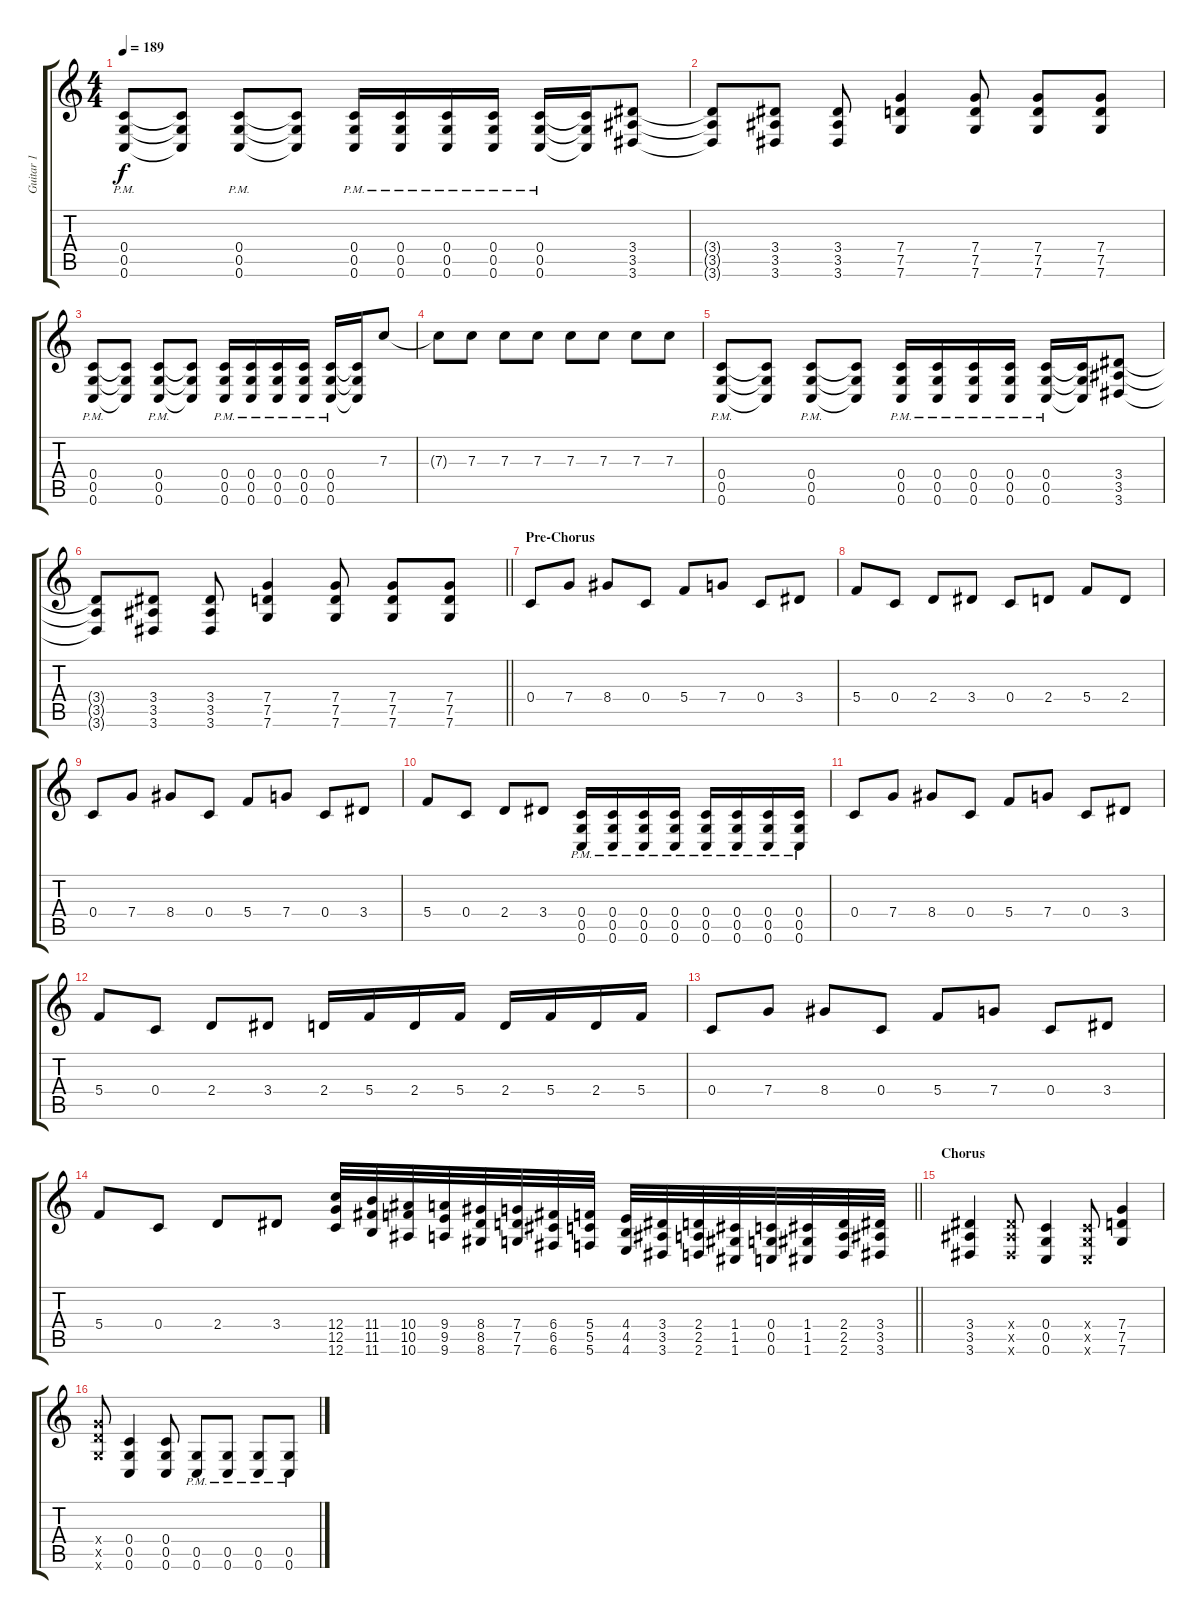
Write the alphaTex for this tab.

\track ("Guitar 1" "Guitar 1") {instrument distortionguitar}
\staff {score tabs}
\tuning (D4 A3 F3 C3 G2 C2) {hide}
\ts (4 4)
\tempo 189
\clef g2
\ks c
(0.4 0.5 0.6{pm}).8{dy f} (0.4{t} 0.5{t} 0.6{t}).8 (0.4 0.5 0.6{pm}).8 (0.4{t} 0.5{t} 0.6{t}).8 (0.4 0.5 0.6{pm}).16 (0.4 0.5 0.6{pm}).16 (0.4 0.5 0.6{pm}).16 (0.4 0.5 0.6{pm}).16 (0.4 0.5 0.6{pm}).16 (0.4{t} 0.5{t} 0.6{t}).16 (3.4 3.5 3.6).8 |
(3.4{t} 3.5{t} 3.6{t}).8 (3.4 3.5 3.6).8 (3.4 3.5 3.6).8 (7.4 7.5 7.6).4 (7.4 7.5 7.6).8 (7.4 7.5 7.6).8 (7.4 7.5 7.6).8 |
(0.4 0.5 0.6{pm}).8 (0.4{t} 0.5{t} 0.6{t}).8 (0.4 0.5 0.6{pm}).8 (0.4{t} 0.5{t} 0.6{t}).8 (0.4 0.5 0.6{pm}).16 (0.4 0.5 0.6{pm}).16 (0.4 0.5 0.6{pm}).16 (0.4 0.5 0.6{pm}).16 (0.4 0.5 0.6{pm}).16 (0.4{t} 0.5{t} 0.6{t}).16 7.3.8 |
7.3{t}.8 7.3.8 7.3.8 7.3.8 7.3.8 7.3.8 7.3.8 7.3.8 |
(0.4 0.5 0.6{pm}).8 (0.4{t} 0.5{t} 0.6{t}).8 (0.4 0.5 0.6{pm}).8 (0.4{t} 0.5{t} 0.6{t}).8 (0.4 0.5 0.6{pm}).16 (0.4 0.5 0.6{pm}).16 (0.4 0.5 0.6{pm}).16 (0.4 0.5 0.6{pm}).16 (0.4 0.5 0.6{pm}).16 (0.4{t} 0.5{t} 0.6{t}).16 (3.4 3.5 3.6).8 |
\barLineRight lightlight
(3.4{t} 3.5{t} 3.6{t}).8 (3.4 3.5 3.6).8 (3.4 3.5 3.6).8 (7.4 7.5 7.6).4 (7.4 7.5 7.6).8 (7.4 7.5 7.6).8 (7.4 7.5 7.6).8 |
\section ("" "Pre-Chorus")
0.4.8 7.4.8 8.4.8 0.4.8 5.4.8 7.4.8 0.4.8 3.4.8 |
5.4.8 0.4.8 2.4.8 3.4.8 0.4.8 2.4.8 5.4.8 2.4.8 |
0.4.8 7.4.8 8.4.8 0.4.8 5.4.8 7.4.8 0.4.8 3.4.8 |
5.4.8 0.4.8 2.4.8 3.4.8 (0.4{pm} 0.5{pm} 0.6{pm}).16 (0.4{pm} 0.5{pm} 0.6{pm}).16 (0.4{pm} 0.5{pm} 0.6{pm}).16 (0.4{pm} 0.5{pm} 0.6{pm}).16 (0.4{pm} 0.5{pm} 0.6{pm}).16 (0.4{pm} 0.5{pm} 0.6{pm}).16 (0.4{pm} 0.5{pm} 0.6{pm}).16 (0.4{pm} 0.5{pm} 0.6{pm}).16 |
0.4.8 7.4.8 8.4.8 0.4.8 5.4.8 7.4.8 0.4.8 3.4.8 |
5.4.8 0.4.8 2.4.8 3.4.8 2.4.16 5.4.16 2.4.16 5.4.16 2.4.16 5.4.16 2.4.16 5.4.16 |
0.4.8 7.4.8 8.4.8 0.4.8 5.4.8 7.4.8 0.4.8 3.4.8 |
\barLineRight lightlight
5.4.8 0.4.8 2.4.8 3.4.8 (12.4 12.5 12.6).32 (11.4 11.5 11.6).32 (10.4 10.5 10.6).32 (9.4 9.5 9.6).32 (8.4 8.5 8.6).32 (7.4 7.5 7.6).32 (6.4 6.5 6.6).32 (5.4 5.5 5.6).32 (4.4 4.5 4.6).32 (3.4 3.5 3.6).32 (2.4 2.5 2.6).32 (1.4 1.5 1.6).32 (0.4 0.5 0.6).32 (1.4 1.5 1.6).32 (2.4 2.5 2.6).32 (3.4 3.5 3.6).32 |
\section ("" "Chorus")
(3.4 3.5 3.6).4 (3.4{x} 3.5{x} 3.6{x}).8 (0.4 0.5 0.6).4 (0.4{x} 0.5{x} 0.6{x}).8 (7.4 7.5 7.6).4 |
(7.4{x} 7.5{x} 7.6{x}).8 (0.4 0.5 0.6).4 (0.4 0.5 0.6).8 (0.5{pm} 0.6{pm}).8 (0.5{pm} 0.6{pm}).8 (0.5{pm} 0.6{pm}).8 (0.5{pm} 0.6{pm}).8
